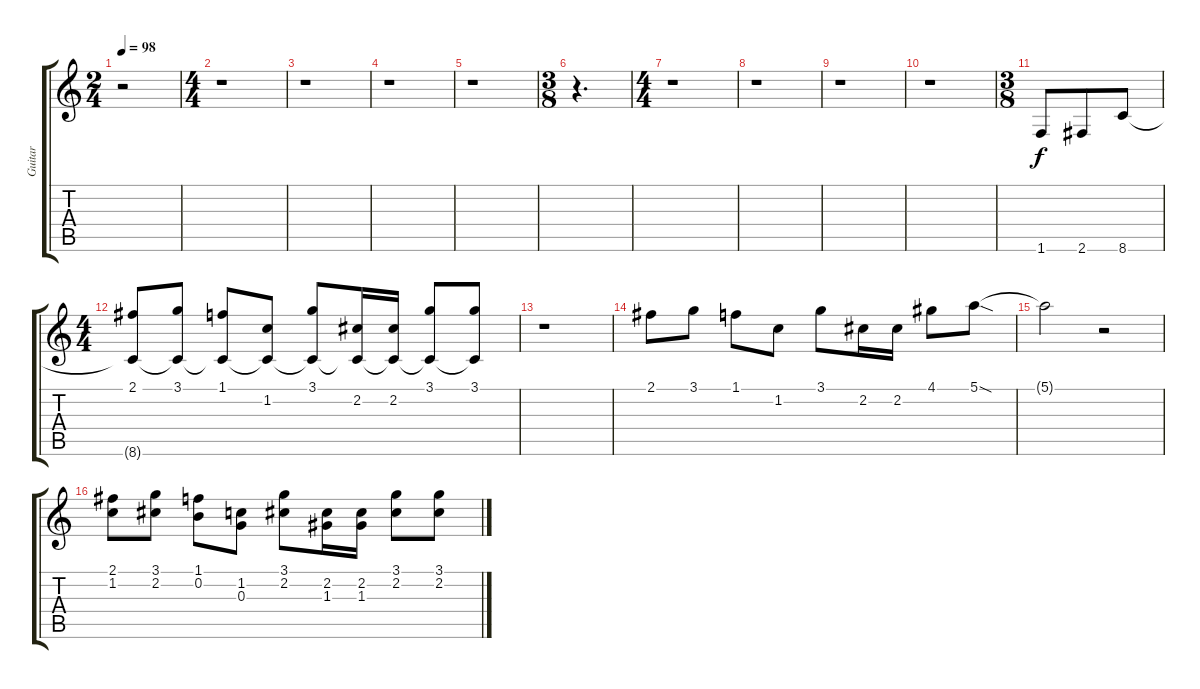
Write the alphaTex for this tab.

\track ("Guitar" "Guitar") {instrument electricguitarmuted}
\staff {score tabs}
\tuning (E4 B3 G3 D3 A2 E2) {hide}
\ts (2 4)
\tempo 98
\clef g2
\ks c
r.2{dy f instrument electricguitarmuted} |
\ts (4 4)
r.1 |
r.1 |
r.1 |
r.1 |
\ts (3 8)
r.4{d} |
\ts (4 4)
r.1 |
r.1 |
r.1 |
r.1 |
\ts (3 8)
1.6.8 2.6.8 8.6.8 |
\ts (4 4)
(2.1 8.6{t}).8 (3.1 8.6{t}).8 (1.1 8.6{t}).8 (1.2 8.6{t}).8 (3.1 8.6{t}).8 (2.2 8.6{t}).16 (2.2 8.6{t}).16 (3.1 8.6{t}).8 (3.1 8.6{t}).8 |
r.1 |
2.1.8 3.1.8 1.1.8 1.2.8 3.1.8 2.2.16 2.2.16 4.1.8 5.1{sod}.8 |
5.1{t}.2 r.2 |
(2.1 1.2).8 (3.1 2.2).8 (1.1 0.2).8 (1.2 0.3).8 (3.1 2.2).8 (2.2 1.3).16 (2.2 1.3).16 (3.1 2.2).8 (3.1 2.2).8
